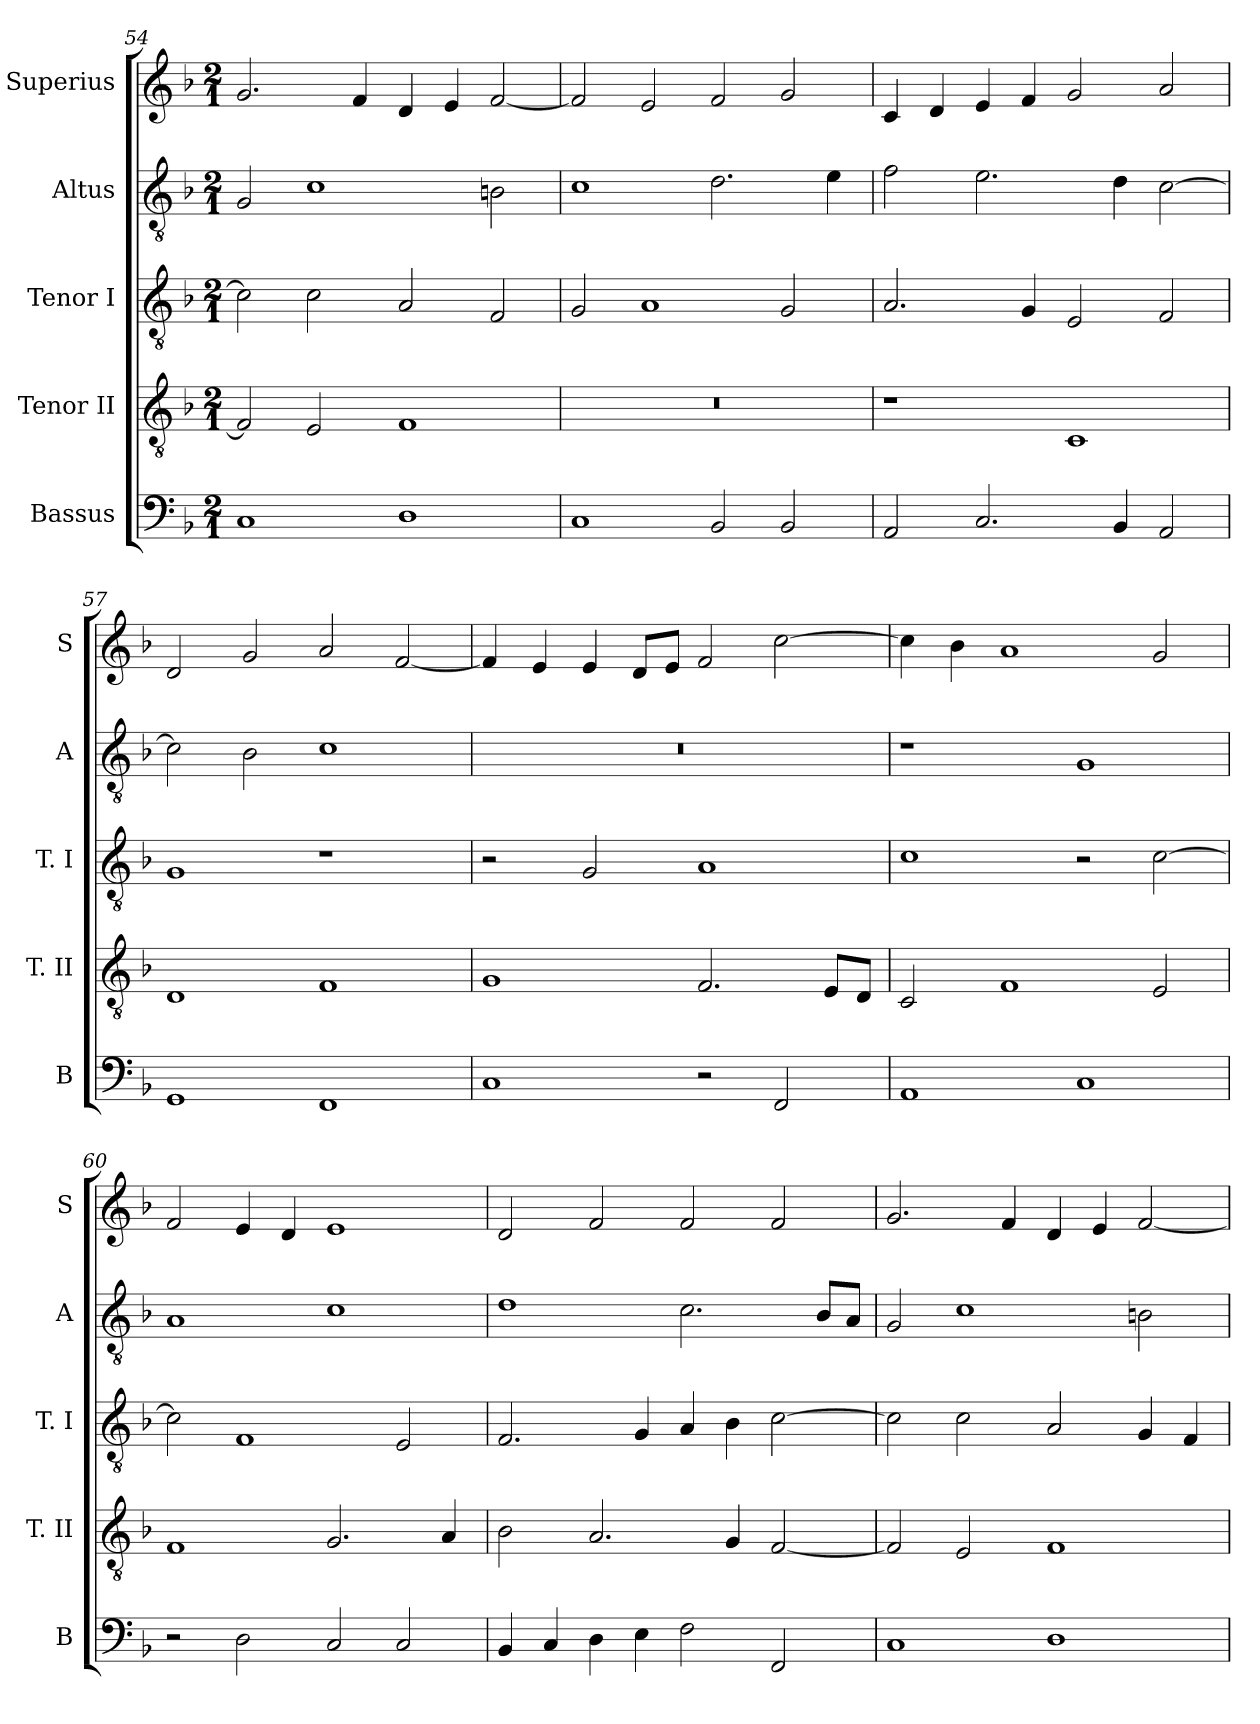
**kern	**kern	**kern	**kern	**kern
*part5	*part4	*part3	*part2	*part1
*staff5	*staff4	*staff3	*staff2	*staff1
*I"Bassus	*I"Tenor II	*I"Tenor I	*I"Altus	*I"Superius
*I'B	*I'T. II	*I'T. I	*I'A	*I'S
*clefF4	*clefGv2	*clefGv2	*clefGv2	*clefG2
*k[b-]	*k[b-]	*k[b-]	*k[b-]	*k[b-]
*F:	*F:	*F:	*F:	*F:
*M2/1	*M2/1	*M2/1	*M2/1	*M2/1
=54	=54	=54	=54	=54
1C	2F]	2c]	2G	2.g
.	2E	2c	1c	.
.	.	.	.	4f
1D	1F	2A	.	4d
.	.	.	.	4e
.	.	2F	2Bn	[2f
=55	=55	=55	=55	=55
1C	0r	2G	1c	2f]
.	.	1A	.	2e
2BB-	.	.	2.d	2f
2BB-	.	2G	.	2g
.	.	.	4e	.
=56	=56	=56	=56	=56
2AA	1r	2.A	2f	4c
.	.	.	.	4d
2.C	.	.	2.e	4e
.	.	4G	.	4f
.	1C	2E	.	2g
4BB-	.	.	4d	.
2AA	.	2F	[2c	2a
=57	=57	=57	=57	=57
1GG	1D	1G	2c]	2d
.	.	.	2B-	2g
1FF	1F	1r	1c	2a
.	.	.	.	[2f
=58	=58	=58	=58	=58
1C	1G	2r	0r	4f]
.	.	.	.	4e
.	.	2G	.	4e
.	.	.	.	8dL
.	.	.	.	8eJ
2r	2.F	1A	.	2f
2FF	.	.	.	[2cc
.	8EL	.	.	.
.	8DJ	.	.	.
=59	=59	=59	=59	=59
1AA	2C	1c	1r	4cc]
.	.	.	.	4b-
.	1F	.	.	1a
1C	.	2r	1G	.
.	2E	[2c	.	2g
=60	=60	=60	=60	=60
2r	1F	2c]	1A	2f
2D	.	1F	.	4e
.	.	.	.	4d
2C	2.G	.	1c	1e
2C	.	2E	.	.
.	4A	.	.	.
=61	=61	=61	=61	=61
4BB-	2B-	2.F	1d	2d
4C	.	.	.	.
4D	2.A	.	.	2f
4E	.	4G	.	.
2F	.	4A	2.c	2f
.	4G	4B-	.	.
2FF	[2F	[2c	.	2f
.	.	.	8B-L	.
.	.	.	8AJ	.
=62	=62	=62	=62	=62
1C	2F]	2c]	2G	2.g
.	2E	2c	1c	.
.	.	.	.	4f
1D	1F	2A	.	4d
.	.	.	.	4e
.	.	4G	2Bn	[2f
.	.	4F	.	.
=	=	=	=	=
*-	*-	*-	*-	*-
